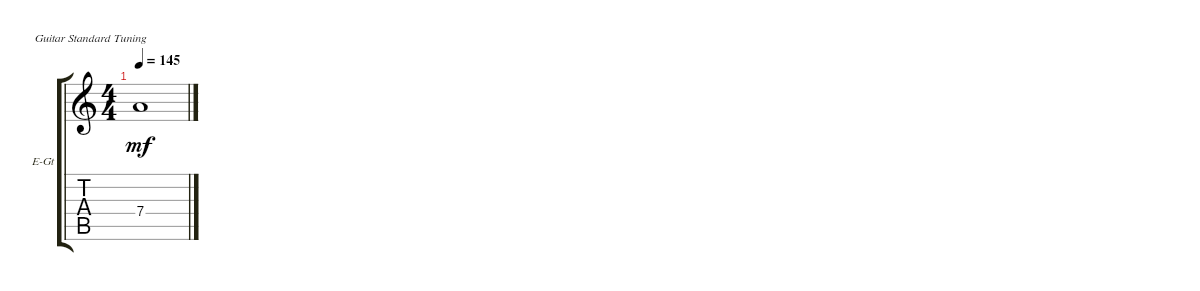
\defaultSystemsLayout 4
\bracketExtendMode groupsimilarinstruments
\firstSystemTrackNameOrientation horizontal
\otherSystemsTrackNameOrientation horizontal
\track ("Electric Guitar" "E-Gt") {instrument overdrivenguitar}
\staff {score tabs}
\tuning (E4 B3 G3 D3 A2 E2)
\ts (4 4)
\tempo 145
\clef g2
\ks c
7.4{t}.1{dy mf}
